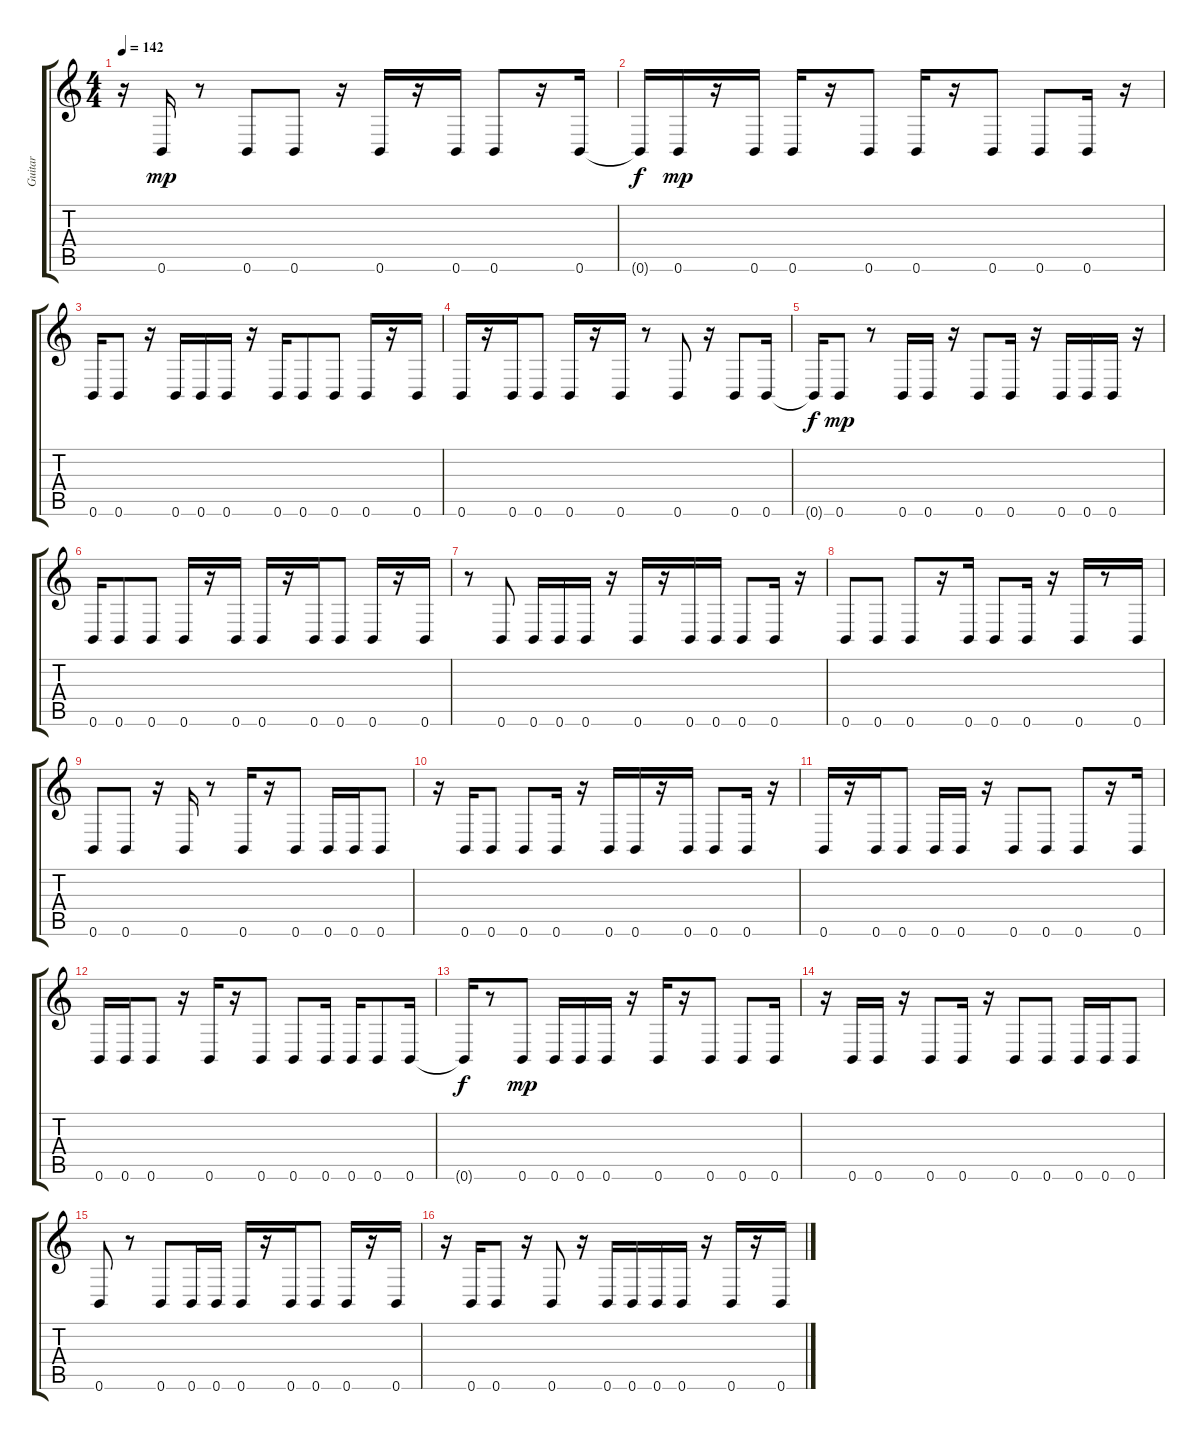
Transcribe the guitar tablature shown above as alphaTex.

\track ("Guitar" "Guitar") {instrument distortionguitar}
\staff {score tabs}
\tuning (Db4 Ab3 E3 B2 Gb2 B1) {hide}
\ts (4 4)
\tempo 142
\clef g2
\ks c
r.16{dy mp} 0.6.16 r.8 0.6.8 0.6.8 r.16 0.6.16 r.16 0.6.16 0.6.8 r.16 0.6.16 |
0.6{t}.16{dy f} 0.6.16{dy mp} r.16 0.6.16 0.6.16 r.16 0.6.8 0.6.16 r.16 0.6.8 0.6.8 0.6.16 r.16 |
0.6.16 0.6.8 r.16 0.6.16 0.6.16 0.6.16 r.16 0.6.16 0.6.8 0.6.8 0.6.16 r.16 0.6.16 |
0.6.16 r.16 0.6.16 0.6.8 0.6.16 r.16 0.6.16 r.8 0.6.8 r.16 0.6.8 0.6.16 |
0.6{t}.16{dy f} 0.6.8{dy mp} r.8 0.6.16 0.6.16 r.16 0.6.8 0.6.16 r.16 0.6.16 0.6.16 0.6.16 r.16 |
0.6.16 0.6.8 0.6.8 0.6.16 r.16 0.6.16 0.6.16 r.16 0.6.16 0.6.8 0.6.16 r.16 0.6.16 |
r.8 0.6.8 0.6.16 0.6.16 0.6.16 r.16 0.6.16 r.16 0.6.16 0.6.16 0.6.8 0.6.16 r.16 |
0.6.8 0.6.8 0.6.8 r.16 0.6.16 0.6.8 0.6.16 r.16 0.6.16 r.8 0.6.16 |
0.6.8 0.6.8 r.16 0.6.16 r.8 0.6.16 r.16 0.6.8 0.6.16 0.6.16 0.6.8 |
r.16 0.6.16 0.6.8 0.6.8 0.6.16 r.16 0.6.16 0.6.16 r.16 0.6.16 0.6.8 0.6.16 r.16 |
0.6.16 r.16 0.6.16 0.6.8 0.6.16 0.6.16 r.16 0.6.8 0.6.8 0.6.8 r.16 0.6.16 |
0.6.16 0.6.16 0.6.8 r.16 0.6.16 r.16 0.6.8 0.6.8 0.6.16 0.6.16 0.6.8 0.6.16 |
0.6{t}.16{dy f} r.8 0.6.8{dy mp} 0.6.16 0.6.16 0.6.16 r.16 0.6.16 r.16 0.6.8 0.6.8 0.6.16 |
r.16 0.6.16 0.6.16 r.16 0.6.8 0.6.16 r.16 0.6.8 0.6.8 0.6.16 0.6.16 0.6.8 |
0.6.8 r.8 0.6.8 0.6.16 0.6.16 0.6.16 r.16 0.6.16 0.6.8 0.6.16 r.16 0.6.16 |
r.16 0.6.16 0.6.8 r.16 0.6.8 r.16 0.6.16 0.6.16 0.6.16 0.6.16 r.16 0.6.16 r.16 0.6.16
